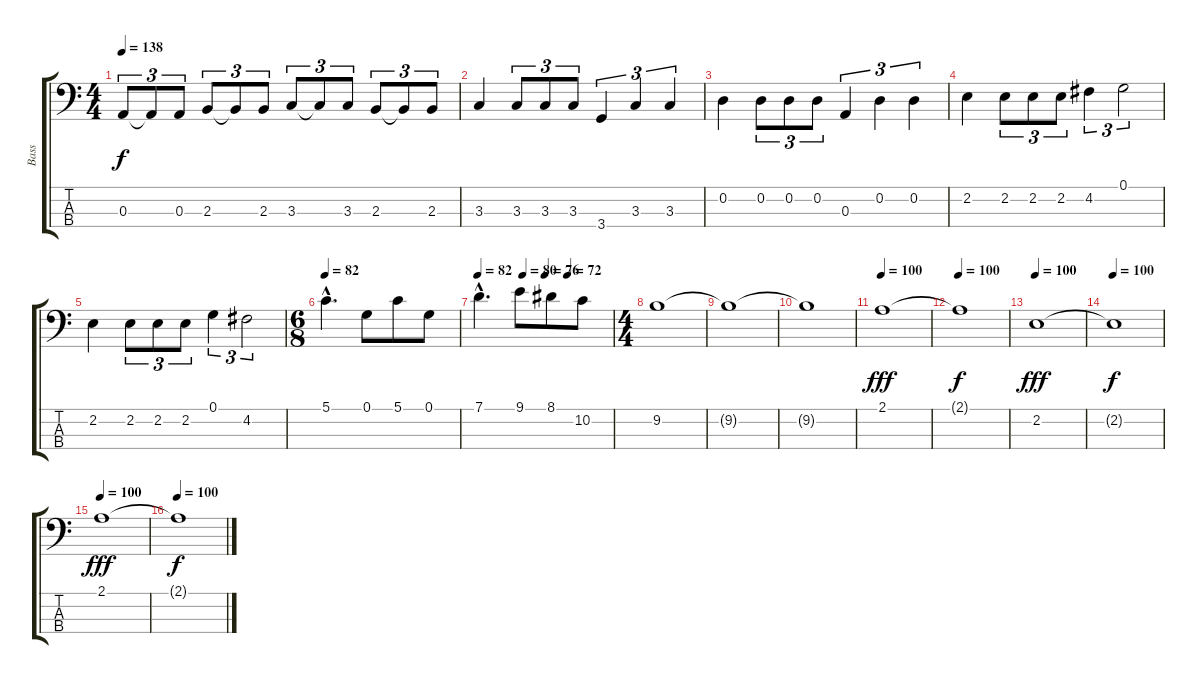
\track ("Bass" "Bass") {instrument electricbassfinger}
\staff {score tabs}
\tuning (G2 D2 A1 E1) {hide}
\ts (4 4)
\tempo 138
\clef f4
\ks c
0.3.8{tu (3 2) dy f} 0.3{t}.8{tu (3 2)} 0.3.8{tu (3 2)} 2.3.8{tu (3 2)} 2.3{t}.8{tu (3 2)} 2.3.8{tu (3 2)} 3.3.8{tu (3 2)} 3.3{t}.8{tu (3 2)} 3.3.8{tu (3 2)} 2.3.8{tu (3 2)} 2.3{t}.8{tu (3 2)} 2.3.8{tu (3 2)} |
3.3.4 3.3.8{tu (3 2)} 3.3.8{tu (3 2)} 3.3.8{tu (3 2)} 3.4.4{tu (3 2)} 3.3.4{tu (3 2)} 3.3.4{tu (3 2)} |
0.2.4 0.2.8{tu (3 2)} 0.2.8{tu (3 2)} 0.2.8{tu (3 2)} 0.3.4{tu (3 2)} 0.2.4{tu (3 2)} 0.2.4{tu (3 2)} |
2.2.4 2.2.8{tu (3 2)} 2.2.8{tu (3 2)} 2.2.8{tu (3 2)} 4.2.4{tu (3 2)} 0.1.2{tu (3 2)} |
2.2.4 2.2.8{tu (3 2)} 2.2.8{tu (3 2)} 2.2.8{tu (3 2)} 0.1.4{tu (3 2)} 4.2.2{tu (3 2)} |
\ts (6 8)
\tempo 82
5.1{hac}.4{d} 0.1.8 5.1.8 0.1.8 |
\tempo 82
\tempo (80 0.3333333333333333)
\tempo (76 0.5)
\tempo (72 0.6666666666666666)
7.1{hac}.4{d} 9.1.8 8.1.8 10.2.8 |
\ts (4 4)
9.2.1 |
9.2{t}.1 |
9.2{t}.1 |
\tempo 100
2.1.1{dy fff} |
\tempo 100
2.1{t}.1{dy f} |
\tempo 100
2.2.1{dy fff} |
\tempo 100
2.2{t}.1{dy f} |
\tempo 100
2.1.1{dy fff} |
\tempo 100
2.1{t}.1{dy f}
